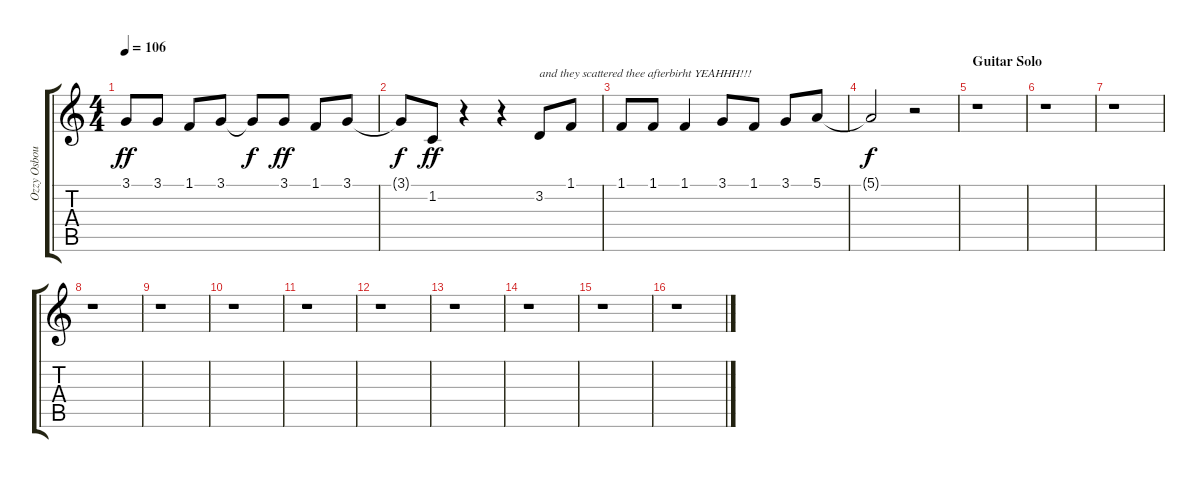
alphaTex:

\track ("Ozzy Osbourne" "Ozzy Osbou") {instrument lead6voice}
\staff {score tabs}
\tuning (E4 B3 G3 D3 A2 E2) {hide}
\ts (4 4)
\tempo 106
\clef g2
\ks c
3.1.8{dy ff} 3.1.8 1.1.8 3.1.8 3.1{t}.8{dy f} 3.1.8{dy ff} 1.1.8 3.1.8 |
3.1{t}.8{dy f} 1.2.8{dy ff} r.4 r.4 3.2.8{txt "and they scattered thee afterbirht YEAHHH!!!"} 1.1.8 |
1.1.8 1.1.8 1.1.4 3.1.8 1.1.8 3.1.8 5.1.8 |
5.1{t}.2{dy f} r.2 |
\section ("" "Guitar Solo")
r.1 |
r.1 |
r.1 |
r.1 |
r.1 |
r.1 |
r.1 |
r.1 |
r.1 |
r.1 |
r.1 |
r.1
